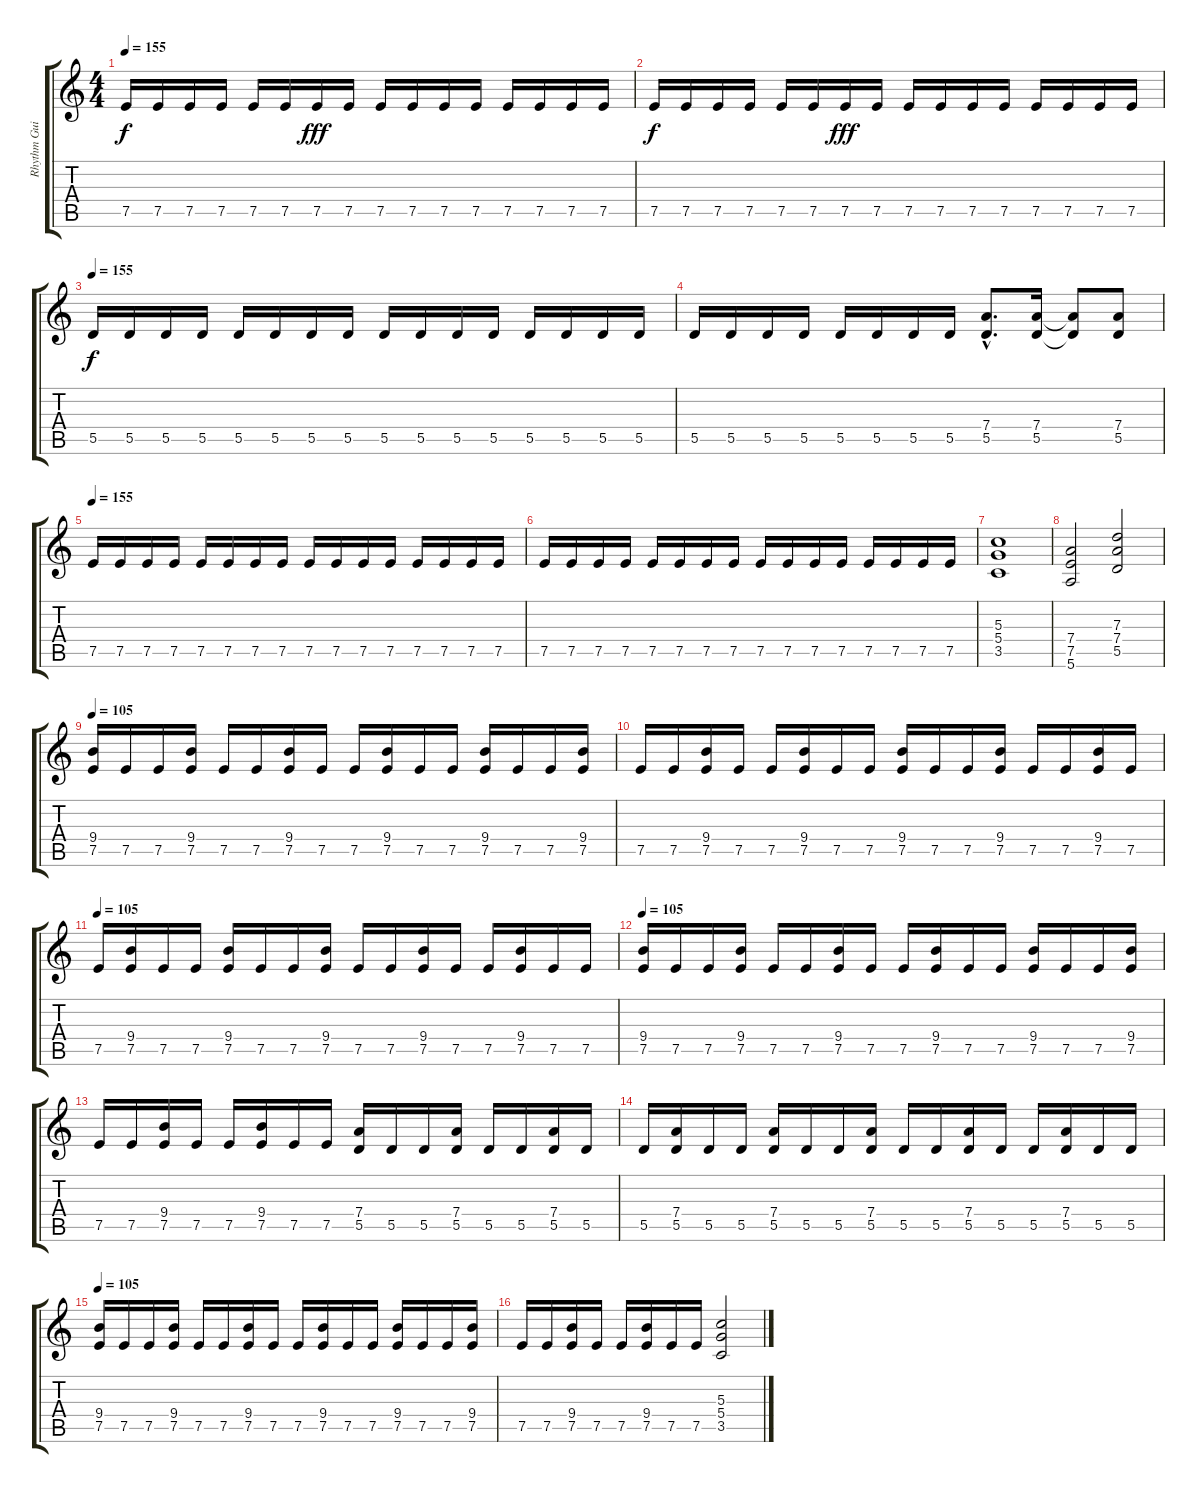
\track ("Rhythm Guitar" "Rhythm Gui") {instrument distortionguitar}
\staff {score tabs}
\tuning (E4 B3 G3 D3 A2 E2) {hide}
\ts (4 4)
\tempo 155
\clef g2
\ks c
7.5.16{dy f} 7.5.16 7.5.16 7.5.16 7.5.16 7.5.16 7.5.16{dy fff} 7.5.16 7.5.16 7.5.16 7.5.16 7.5.16 7.5.16 7.5.16 7.5.16 7.5.16 |
7.5.16{dy f} 7.5.16 7.5.16 7.5.16 7.5.16 7.5.16 7.5.16{dy fff} 7.5.16 7.5.16 7.5.16 7.5.16 7.5.16 7.5.16 7.5.16 7.5.16 7.5.16 |
\tempo 155
5.5.16{dy f} 5.5.16 5.5.16 5.5.16 5.5.16 5.5.16 5.5.16 5.5.16 5.5.16 5.5.16 5.5.16 5.5.16 5.5.16 5.5.16 5.5.16 5.5.16 |
5.5.16 5.5.16 5.5.16 5.5.16 5.5.16 5.5.16 5.5.16 5.5.16 (7.4{hac} 5.5{hac}).8{d} (7.4 5.5).16 (7.4{t} 5.5{t}).8 (7.4 5.5).8 |
\tempo 155
7.5.16 7.5.16 7.5.16 7.5.16 7.5.16 7.5.16 7.5.16 7.5.16 7.5.16 7.5.16 7.5.16 7.5.16 7.5.16 7.5.16 7.5.16 7.5.16 |
7.5.16 7.5.16 7.5.16 7.5.16 7.5.16 7.5.16 7.5.16 7.5.16 7.5.16 7.5.16 7.5.16 7.5.16 7.5.16 7.5.16 7.5.16 7.5.16 |
(5.3 5.4 3.5).1 |
(7.4 7.5 5.6).2 (7.3 7.4 5.5).2 |
\tempo 105
(9.4 7.5).16 7.5.16 7.5.16 (9.4 7.5).16 7.5.16 7.5.16 (9.4 7.5).16 7.5.16 7.5.16 (9.4 7.5).16 7.5.16 7.5.16 (9.4 7.5).16 7.5.16 7.5.16 (9.4 7.5).16 |
7.5.16 7.5.16 (9.4 7.5).16 7.5.16 7.5.16 (9.4 7.5).16 7.5.16 7.5.16 (9.4 7.5).16 7.5.16 7.5.16 (9.4 7.5).16 7.5.16 7.5.16 (9.4 7.5).16 7.5.16 |
\tempo 105
7.5.16 (9.4 7.5).16 7.5.16 7.5.16 (9.4 7.5).16 7.5.16 7.5.16 (9.4 7.5).16 7.5.16 7.5.16 (9.4 7.5).16 7.5.16 7.5.16 (9.4 7.5).16 7.5.16 7.5.16 |
\tempo 105
(9.4 7.5).16 7.5.16 7.5.16 (9.4 7.5).16 7.5.16 7.5.16 (9.4 7.5).16 7.5.16 7.5.16 (9.4 7.5).16 7.5.16 7.5.16 (9.4 7.5).16 7.5.16 7.5.16 (9.4 7.5).16 |
7.5.16 7.5.16 (9.4 7.5).16 7.5.16 7.5.16 (9.4 7.5).16 7.5.16 7.5.16 (7.4 5.5).16 5.5.16 5.5.16 (7.4 5.5).16 5.5.16 5.5.16 (7.4 5.5).16 5.5.16 |
5.5.16 (7.4 5.5).16 5.5.16 5.5.16 (7.4 5.5).16 5.5.16 5.5.16 (7.4 5.5).16 5.5.16 5.5.16 (7.4 5.5).16 5.5.16 5.5.16 (7.4 5.5).16 5.5.16 5.5.16 |
\tempo 105
(9.4 7.5).16 7.5.16 7.5.16 (9.4 7.5).16 7.5.16 7.5.16 (9.4 7.5).16 7.5.16 7.5.16 (9.4 7.5).16 7.5.16 7.5.16 (9.4 7.5).16 7.5.16 7.5.16 (9.4 7.5).16 |
7.5.16 7.5.16 (9.4 7.5).16 7.5.16 7.5.16 (9.4 7.5).16 7.5.16 7.5.16 (5.3 5.4 3.5).2
